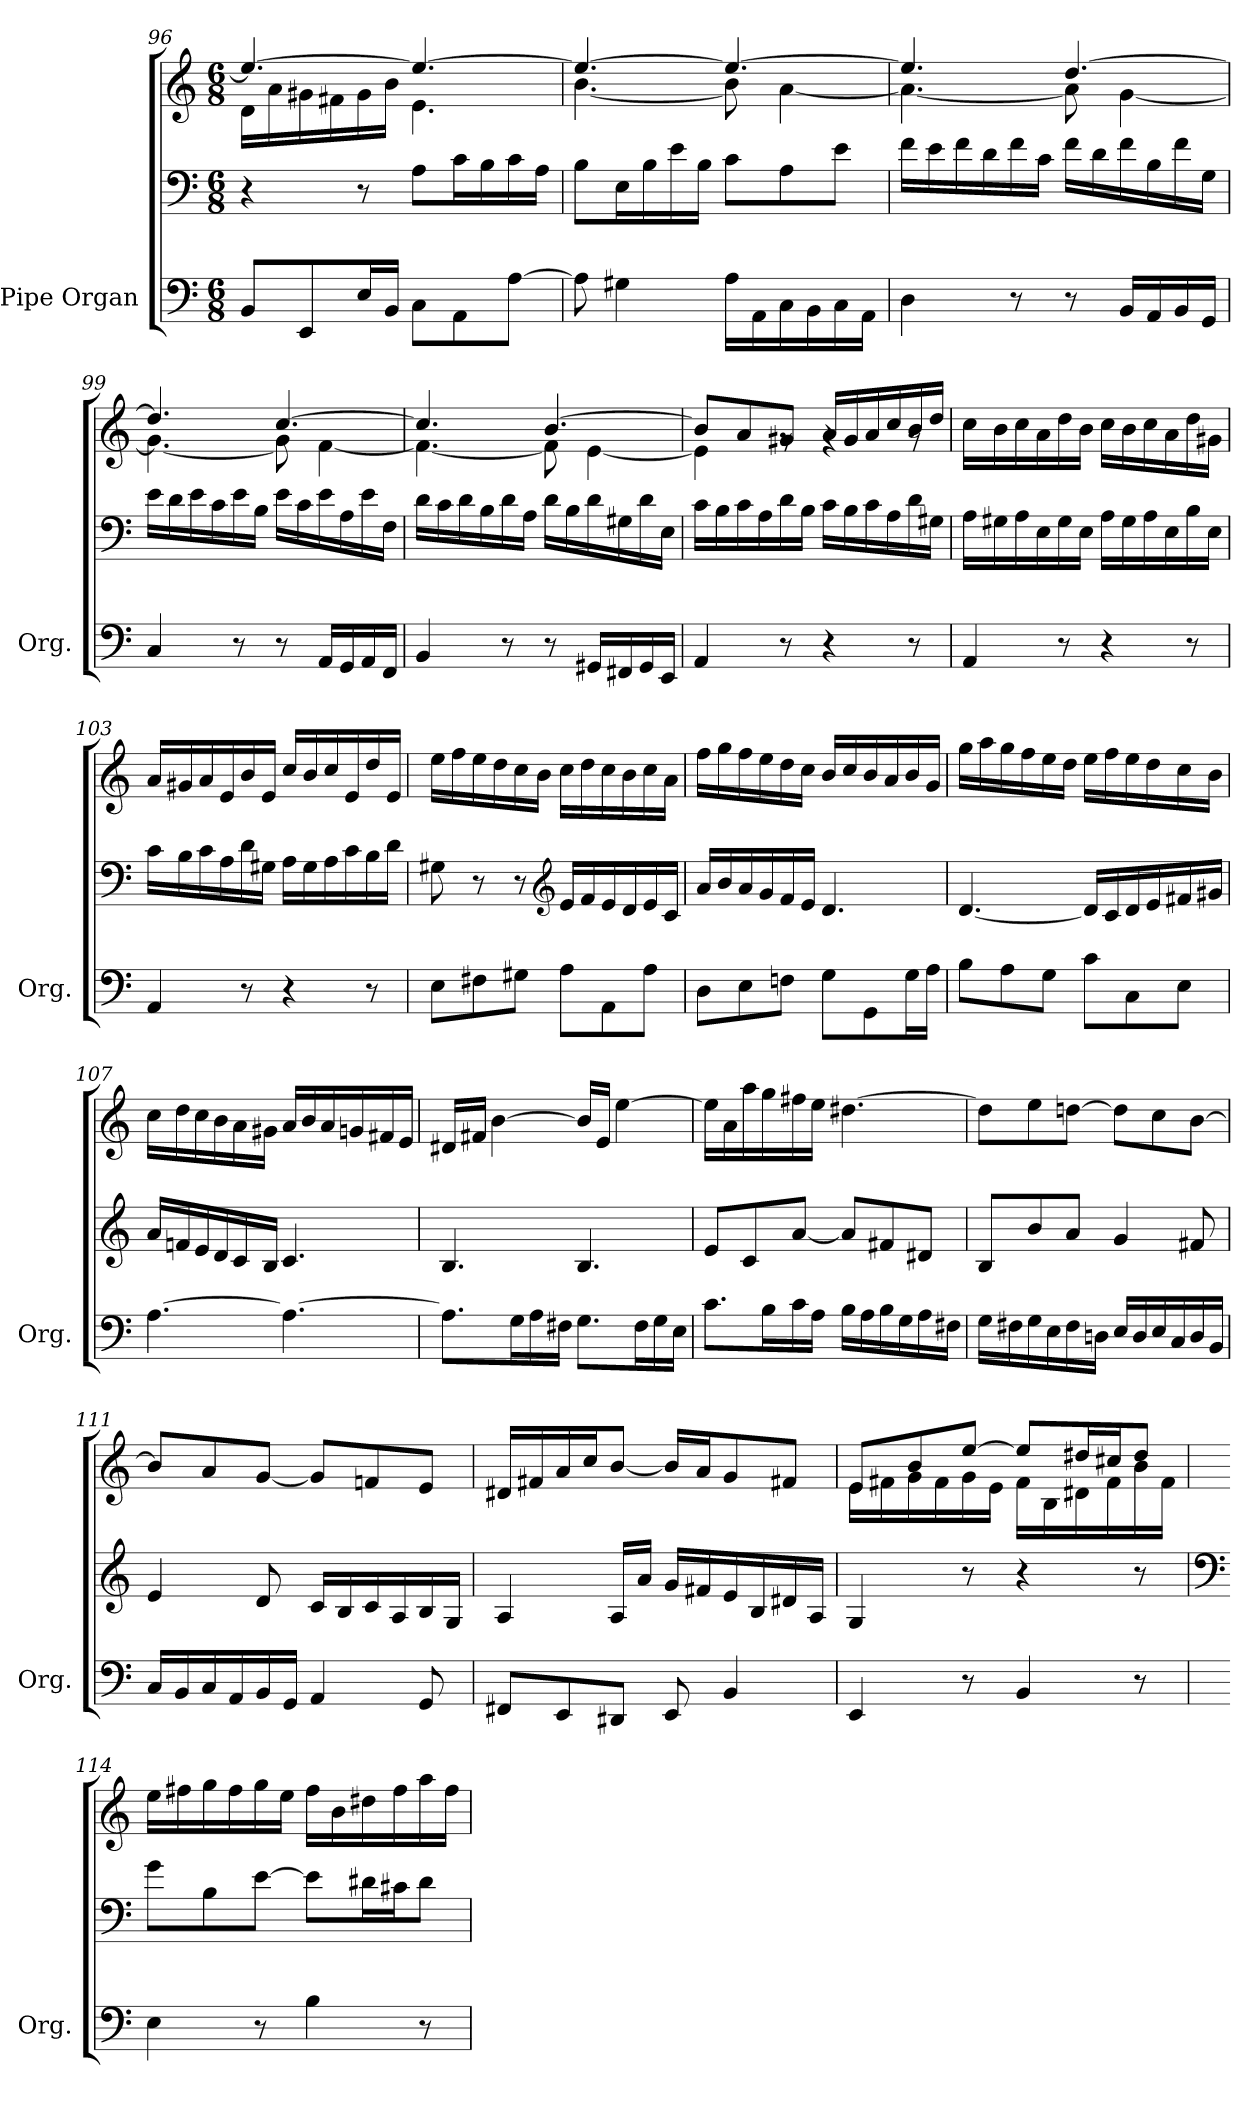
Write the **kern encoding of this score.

**kern	**kern	**kern
*part1	*part1	*part1
*staff3	*staff2	*staff1
*I"Pipe Organ	*	*
*I'Org.	*	*
*clefF4	*clefF4	*clefG2
*k[]	*k[]	*k[]
*M6/8	*M6/8	*M6/8
=96	=96	=96
*	*	*^
8BB/L	4r	4.ee/_	16d\LL
.	.	.	16a\
8EE/	.	.	16g#X\
.	.	.	16f#X\
16E/L	8r	.	16g#\
16BB/JJ	.	.	16b\JJ
8C\L	8A\L	4.ee/_	4.e\
8AA\	16c\L	.	.
.	16B\	.	.
[8A\J	16c\	.	.
.	16A\JJ	.	.
!!LO:LB:g=z	!!
=97	=97	=97	=97
8A\]	8B\L	4.ee/_	[4.b\
4G#X\	16E\L	.	.
.	16B\	.	.
.	16e\	.	.
.	16B\JJ	.	.
16A\LL	8c\L	4.ee/_	8b\]
16AA\	.	.	.
16C\	8A\	.	[4a\
16BB\	.	.	.
16C\	8e\J	.	.
16AA\JJ	.	.	.
=98	=98	=98	=98
4D\	16f\LL	4.ee/]	4.a\_
.	16e\	.	.
.	16f\	.	.
.	16d\	.	.
8r	16f\	.	.
.	16c\JJ	.	.
8r	16f\LL	[4.dd/	8a\]
.	16d\	.	.
16BB/LL	16f\	.	[4g\
16AA/	16B\	.	.
16BB/	16f\	.	.
16GG/JJ	16G\JJ	.	.
=99	=99	=99	=99
4C/	16e\LL	4.dd/]	4.g\_
.	16d\	.	.
.	16e\	.	.
.	16c\	.	.
8r	16e\	.	.
.	16B\JJ	.	.
8r	16e\LL	[4.cc/	8g\]
.	16c\	.	.
16AA/LL	16e\	.	[4f\
16GG/	16A\	.	.
16AA/	16e\	.	.
16FF/JJ	16F\JJ	.	.
!!LO:LB:g=z	!!
=100	=100	=100	=100
4BB/	16d\LL	4.cc/]	4.f\_
.	16c\	.	.
.	16d\	.	.
.	16B\	.	.
8r	16d\	.	.
.	16A\JJ	.	.
8r	16d\LL	[4.b/	8f\]
.	16B\	.	.
16GG#X/LL	16d\	.	[4e\
16FF#X/	16G#X\	.	.
16GG#/	16d\	.	.
16EE/JJ	16E\JJ	.	.
=101	=101	=101	=101
4AA/	16c\LL	8b/L]	4e\]
.	16B\	.	.
.	16c\	8a/	.
.	16A\	.	.
8r	16d\	8g#X/J	8rg
.	16B\JJ	.	.
4r	16c\LL	16a/LL	4rg
.	16B\	16g#/	.
.	16c\	16a/	.
.	16A\	16cc/	.
8r	16d\	16b/	8rg
.	16G#X\JJ	16dd/JJ	.
*	*	*v	*v
=102	=102	=102
4AA/	16A\LL	16cc\LL
.	16G#X\	16b\
.	16A\	16cc\
.	16E\	16a\
8r	16G#\	16dd\
.	16E\JJ	16b\JJ
4r	16A\LL	16cc\LL
.	16G#\	16b\
.	16A\	16cc\
.	16E\	16a\
8r	16B\	16dd\
.	16E\JJ	16g#X\JJ
!!LO:LB:g=z
=103	=103	=103
4AA/	16c\LL	16a/LL
.	16B\	16g#X/
.	16c\	16a/
.	16A\	16e/
8r	16d\	16b/
.	16G#X\JJ	16e/JJ
4r	16A\LL	16cc/LL
.	16G#\	16b/
.	16A\	16cc/
.	16c\	16e/
8r	16B\	16dd/
.	16d\JJ	16e/JJ
=104	=104	=104
8E\L	8G#X\	16ee\LL
.	.	16ff\
8F#X\	8r	16ee\
.	.	16dd\
8G#X\J	8r	16cc\
.	.	16b\JJ
*	*clefG2	*
8A\L	16e/LL	16cc\LL
.	16f/	16dd\
8AA\	16e/	16cc\
.	16d/	16b\
8A\J	16e/	16cc\
.	16c/JJ	16a\JJ
=105	=105	=105
8D\L	16a/LL	16ff\LL
.	16b/	16gg\
8E\	16a/	16ff\
.	16g/	16ee\
8Fn\J	16f/	16dd\
.	16e/JJ	16cc\JJ
8G\L	4.d/	16b/LL
.	.	16cc/
8GG\	.	16b/
.	.	16a/
16G\L	.	16b/
16A\JJ	.	16g/JJ
!!LO:PB:g=z
=106	=106	=106
8B\L	[4.d/	16gg\LL
.	.	16aa\
8A\	.	16gg\
.	.	16ff\
8G\J	.	16ee\
.	.	16dd\JJ
8c\L	16d/LL]	16ee\LL
.	16c/	16ff\
8C\	16d/	16ee\
.	16e/	16dd\
8E\J	16f#X/	16cc\
.	16g#X/JJ	16b\JJ
=107	=107	=107
[4.A\	16a/LL	16cc\LL
.	16fn/	16dd\
.	16e/	16cc\
.	16d/	16b\
.	16c/	16a\
.	16B/JJ	16g#X\JJ
4.A\_	4.c/	16a/LL
.	.	16b/
.	.	16a/
.	.	16gn/
.	.	16f#X/
.	.	16e/JJ
=108	=108	=108
8.A\L]	4.B/	16d#X/LL
.	.	16f#X/JJ
.	.	[4b\
16G\L	.	.
16A\	.	.
16F#X\JJ	.	.
8.G\L	4.B/	16b/LL]
.	.	16e/JJ
.	.	[4ee\
16F#\L	.	.
16G\	.	.
16E\JJ	.	.
!!LO:LB:g=z
=109	=109	=109
8.c\L	8e/L	16ee\LL]
.	.	16a\
.	8c/	16aa\
16B\L	.	16gg\
16c\	[8a/J	16ff#X\
16A\JJ	.	16ee\JJ
16B\LL	8a/L]	[4.dd#X\
16A\	.	.
16B\	8f#X/	.
16G\	.	.
16A\	8d#X/J	.
16F#X\JJ	.	.
=110	=110	=110
16G\LL	8B/L	8dd#\L]
16F#X\	.	.
16G\	8b/	8ee\
16E\	.	.
16F#\	8a/J	[8ddn\J
16Dn\JJ	.	.
16E/LL	4g/	8dd\L]
16D/	.	.
16E/	.	8cc\
16C/	.	.
16D/	8f#X/	[8b\J
16BB/JJ	.	.
=111	=111	=111
16C/LL	4e/	8b/L]
16BB/	.	.
16C/	.	8a/
16AA/	.	.
16BB/	8d/	[8g/J
16GG/JJ	.	.
4AA/	16c/LL	8g/L]
.	16B/	.
.	16c/	8fn/
.	16A/	.
8GG/	16B/	8e/J
.	16G/JJ	.
!!LO:LB:g=z
=112	=112	=112
8FF#X/L	4A/	16d#X/LL
.	.	16f#X/
8EE/	.	16a/
.	.	16cc/J
8DD#X/J	16A/LL	[8b/J
.	16a/JJ	.
8EE/	16g/LL	16b/LL]
.	16f#X/	16a/J
4BB/	16e/	8g/
.	16B/	.
.	16d#X/	8f#X/J
.	16A/JJ	.
=113	=113	=113
*	*	*^
4EE/	4G/	8e/L	16e\LL
.	.	.	16f#X\
.	.	8b/	16g\
.	.	.	16f#\
8r	8r	[8ee/J	16g\
.	.	.	16e\JJ
4BB/	4r	8ee/L]	16f#\LL
.	.	.	16B\
.	.	16dd#X/L	16d#X\
.	.	16cc#X/J	16f#\
8r	8r	8dd#/J	16b\
.	.	.	16f#\JJ
*	*	*v	*v
=114	=114	=114
*	*clefF4	*
4E\	8g\L	16ee\LL
.	.	16ff#X\
.	8B\	16gg\
.	.	16ff#\
8r	[8e\J	16gg\
.	.	16ee\JJ
4B\	8e\L]	16ff#\LL
.	.	16b\
.	16d#X\L	16dd#X\
.	16c#X\J	16ff#\
8r	8d#\J	16aa\
.	.	16ff#\JJ
=	=	=
*-	*-	*-
